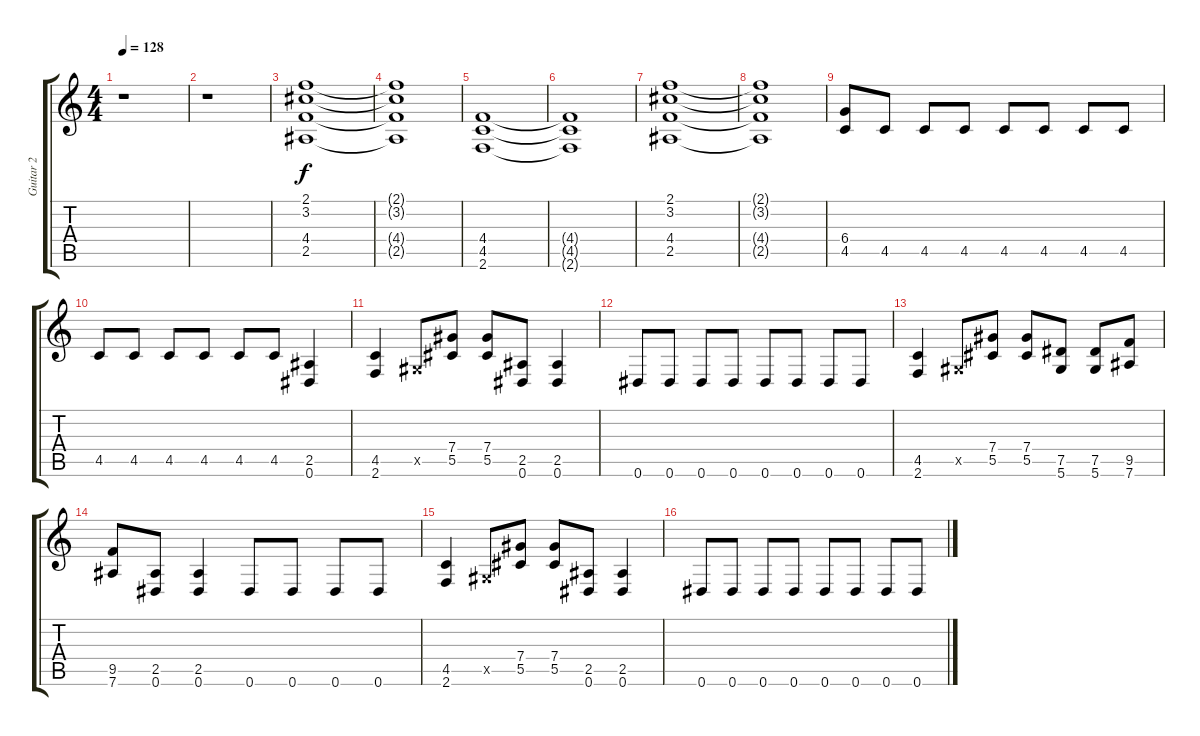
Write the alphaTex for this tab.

\track ("Guitar 2" "Guitar 2") {instrument distortionguitar}
\staff {score tabs}
\tuning (Eb4 Bb3 Gb3 Db3 Ab2 Eb2) {hide}
\ts (4 4)
\tempo 128
\clef g2
\ks c
r.1{dy f} |
r.1 |
(2.1 3.2 4.4 2.5).1 |
(2.1{t} 3.2{t} 4.4{t} 2.5{t}).1 |
(4.4 4.5 2.6).1 |
(4.4{t} 4.5{t} 2.6{t}).1 |
(2.1 3.2 4.4 2.5).1 |
(2.1{t} 3.2{t} 4.4{t} 2.5{t}).1 |
(6.4 4.5).8 4.5.8 4.5.8 4.5.8 4.5.8 4.5.8 4.5.8 4.5.8 |
4.5.8 4.5.8 4.5.8 4.5.8 4.5.8 4.5.8 (2.5 0.6).4 |
(4.5 2.6).4 0.5{x}.8 (7.4 5.5).8 (7.4 5.5).8 (2.5 0.6).8 (2.5 0.6).4 |
0.6.8 0.6.8 0.6.8 0.6.8 0.6.8 0.6.8 0.6.8 0.6.8 |
(4.5 2.6).4 0.5{x}.8 (7.4 5.5).8 (7.4 5.5).8 (7.5 5.6).8 (7.5 5.6).8 (9.5 7.6).8 |
(9.5 7.6).8 (2.5 0.6).8 (2.5 0.6).4 0.6.8 0.6.8 0.6.8 0.6.8 |
(4.5 2.6).4 0.5{x}.8 (7.4 5.5).8 (7.4 5.5).8 (2.5 0.6).8 (2.5 0.6).4 |
0.6.8 0.6.8 0.6.8 0.6.8 0.6.8 0.6.8 0.6.8 0.6.8
